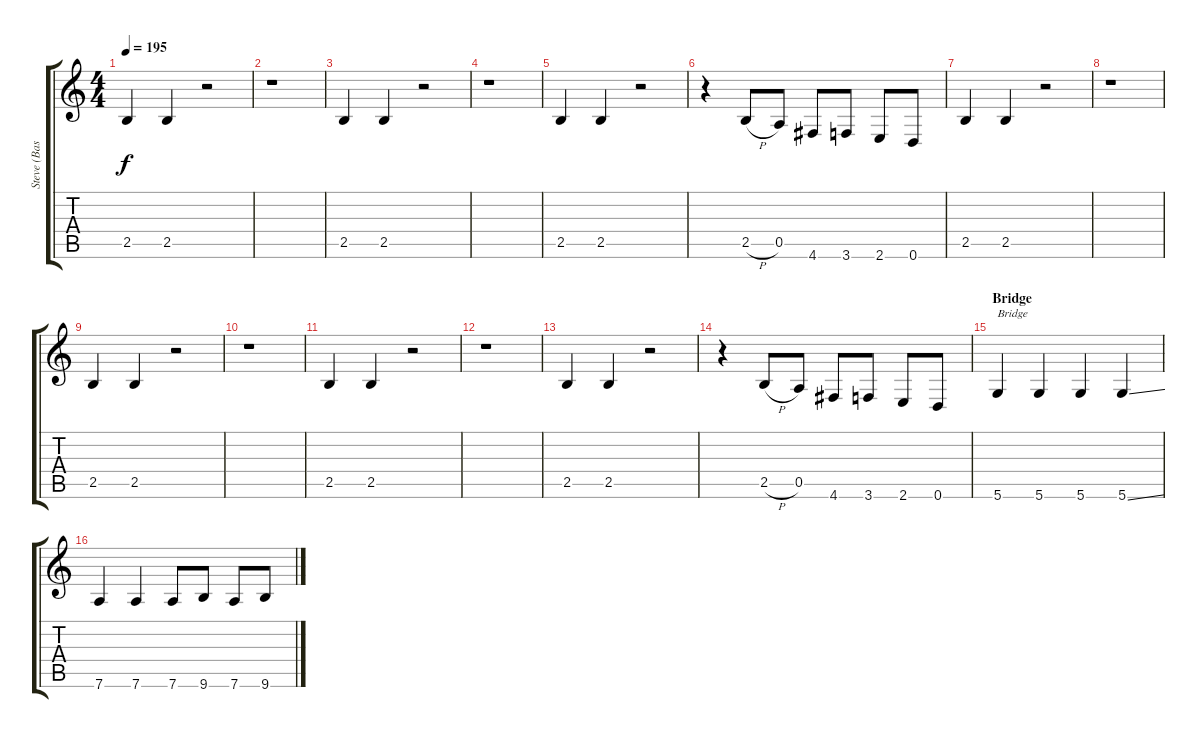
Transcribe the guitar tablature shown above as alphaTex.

\track ("Steve (Bass)" "Steve (Bas") {instrument acousticbass}
\staff {score tabs}
\tuning (E4 B3 G3 D3 A2 D2) {hide}
\ts (4 4)
\tempo 195
\clef g2
\ks c
2.5.4{dy f} 2.5.4 r.2 |
r.1 |
2.5.4 2.5.4 r.2 |
r.1 |
2.5.4 2.5.4 r.2 |
r.4 2.5{h}.8 0.5.8 4.6.8 3.6.8 2.6.8 0.6.8 |
2.5.4 2.5.4 r.2 |
r.1 |
2.5.4 2.5.4 r.2 |
r.1 |
2.5.4 2.5.4 r.2 |
r.1 |
2.5.4 2.5.4 r.2 |
r.4 2.5{h}.8 0.5.8 4.6.8 3.6.8 2.6.8 0.6.8 |
\section ("" "Bridge")
5.6.4{txt "Bridge"} 5.6.4 5.6.4 5.6{ss}.4 |
7.6.4 7.6.4 7.6.8 9.6.8 7.6.8 9.6.8
